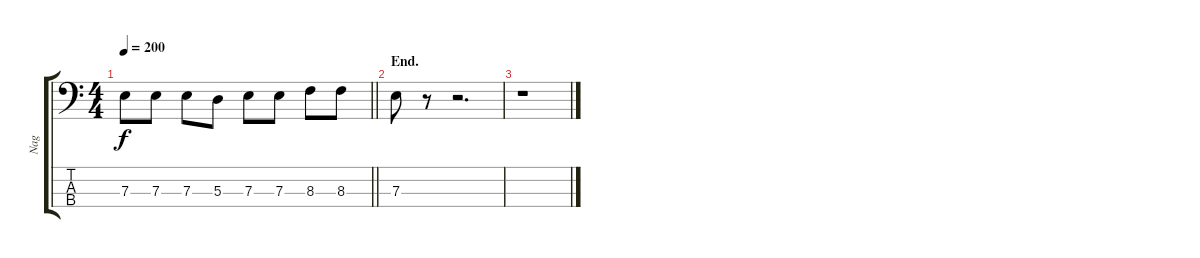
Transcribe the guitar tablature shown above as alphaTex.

\track ("Nag" "Nag") {instrument electricbassfinger}
\staff {score tabs}
\tuning (G2 D2 A1 E1) {hide}
\ts (4 4)
\tempo 200
\clef f4
\barLineRight lightlight
\ks c
7.3.8{dy f} 7.3.8 7.3.8 5.3.8 7.3.8 7.3.8 8.3.8 8.3.8 |
\section ("" "End.")
7.3.8 r.8 r.2{d} |
r.1
